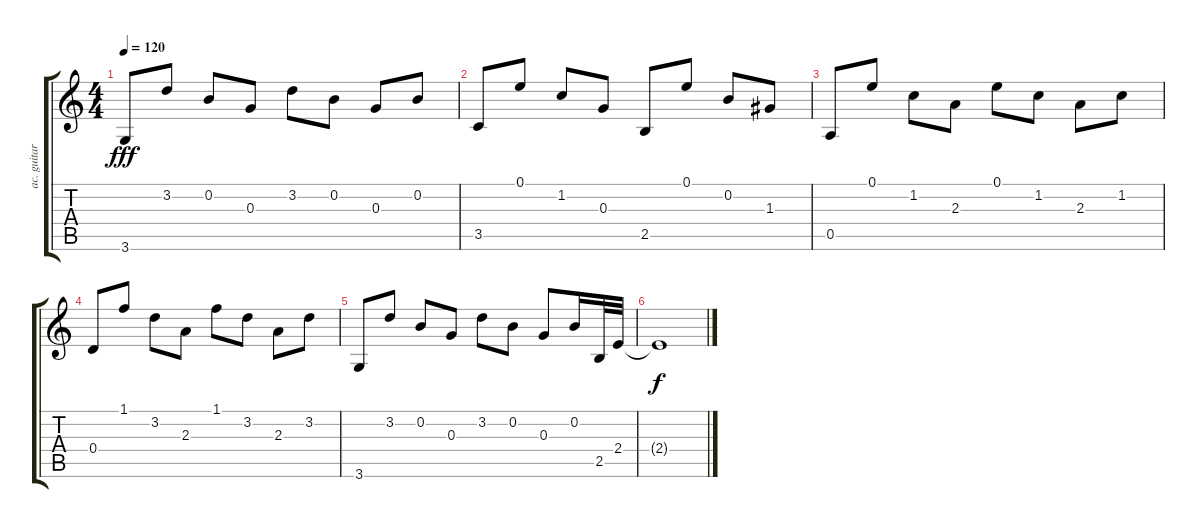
\track ("ac. guitar2" "ac. guitar") {instrument acousticguitarsteel}
\staff {score tabs}
\tuning (E4 B3 G3 D3 A2 E2) {hide}
\ts (4 4)
\tempo 120
\clef g2
\ks c
3.6.8{dy fff} 3.2.8 0.2.8 0.3.8 3.2.8 0.2.8 0.3.8 0.2.8 |
3.5.8 0.1.8 1.2.8 0.3.8 2.5.8 0.1.8 0.2.8 1.3.8 |
0.5.8 0.1.8 1.2.8 2.3.8 0.1.8 1.2.8 2.3.8 1.2.8 |
0.4.8 1.1.8 3.2.8 2.3.8 1.1.8 3.2.8 2.3.8 3.2.8 |
3.6.8 3.2.8 0.2.8 0.3.8 3.2.8 0.2.8 0.3.8 0.2.16 2.5.32 2.4.32 |
2.4{t}.1{dy f}
